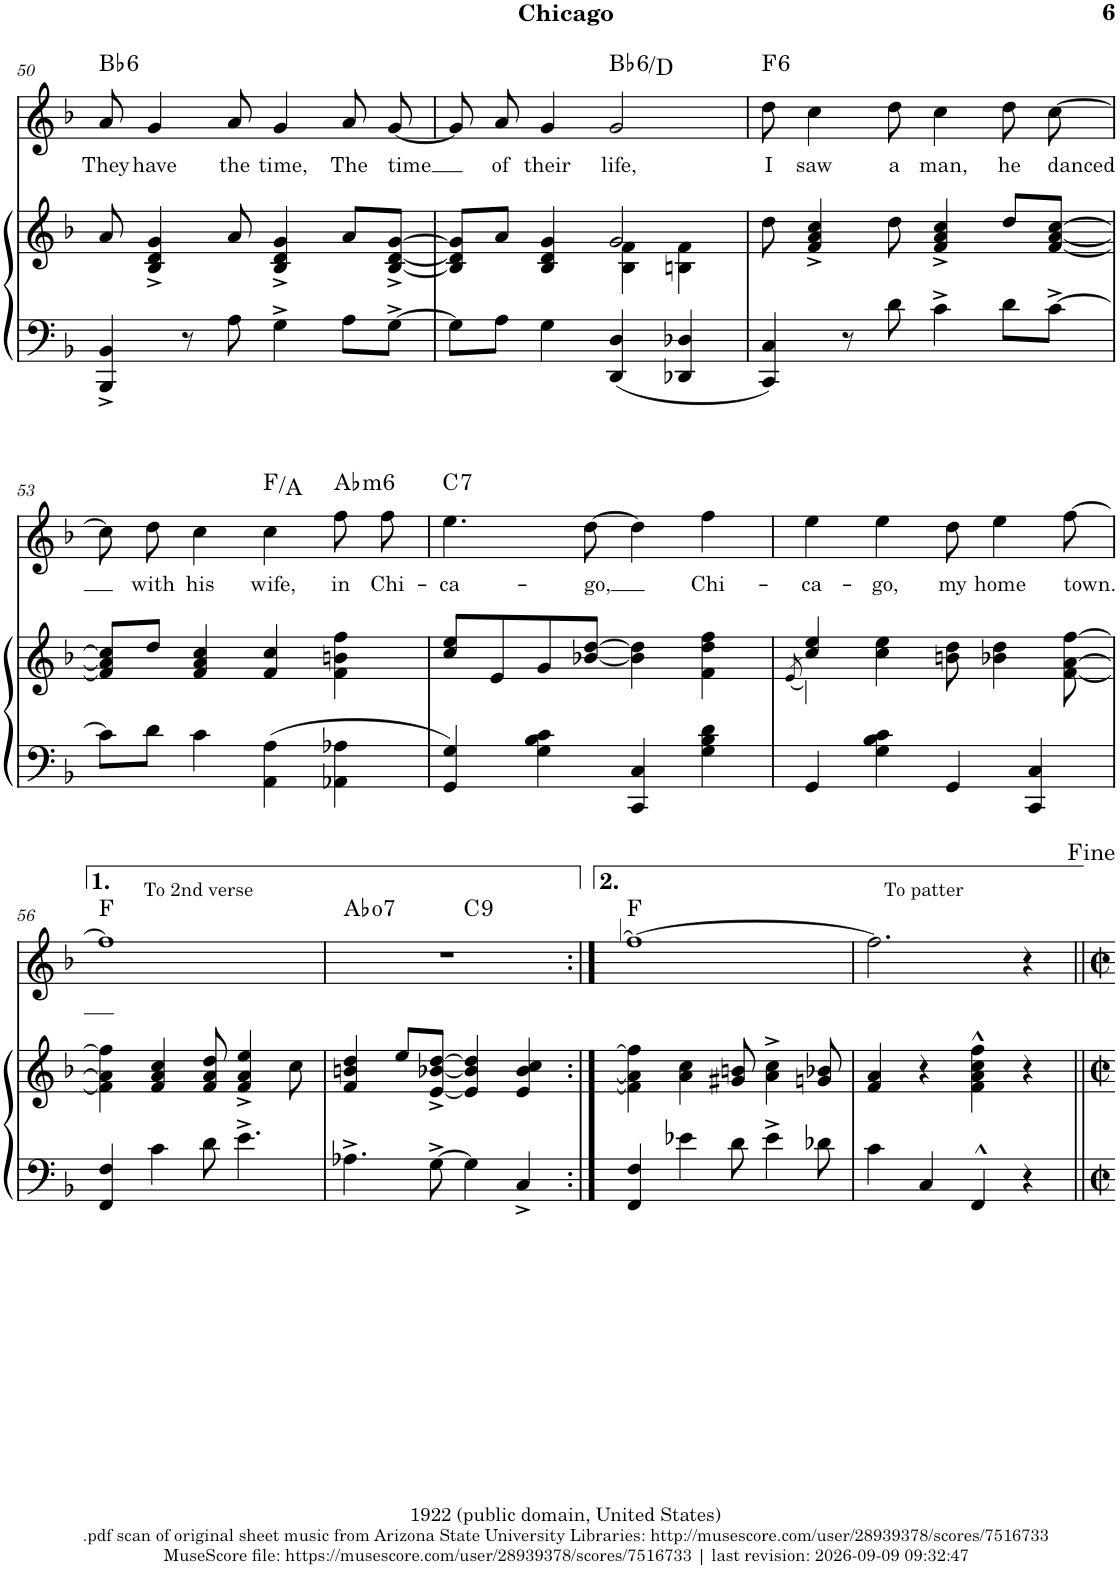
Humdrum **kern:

**kern	**kern	**kern	**text	**harte
*part2	*part2	*part1	*part1	*part1
*staff3	*staff2	*staff1	*staff1	*
*I"Piano	*	*I"Voice	*	*
*I'Pno	*	*	*	*
!!LO:PB:g=z
*clefF4	*clefG2	*clefG2	*	*
*k[b-]	*k[b-]	*k[b-]	*	*
*M4/4	*M4/4	*M4/4	*	*
*met(c)	*met(c)	*met(c)	*	*
=50	=50	=50	=50	=50
!	!	!	!LO:LY:b	!LO:H:kt=6
4BBB-/^ 4BB-/^	8a/	8a/	They	Bb:maj6
!	!	!	!LO:LY:b	!
.	4B-/^ 4d/^ 4g/^	4g/	have	.
8r	.	.	.	.
!	!	!	!LO:LY:b	!
8A\	8a/	8a/	the	.
!	!	!	!LO:LY:b	!
4G^\	4B-/^ 4d/^ 4g/^	4g/	time,	.
!	!	!	!LO:LY:b	!
8A\L	8a/L	8a/L	The	.
!	!	!	!LO:LY:b	!
[8G^\J	[8B-/^ [8d/^ [8g/^J	[8g/J	time	.
=51	=51	=51	=51	=51
*	*^	*	*	*
8G\L]	8B-/] 8d/] 8g/]L	2ryy	8g/L]	.	.
!	!	!	!	!LO:LY:b	!
8A\J	8a/J	.	8a/J	of	.
!	!	!	!	!LO:LY:b	!
4G\	4B-/ 4d/ 4g/	.	4g/	their	.
!	!	!	!	!LO:LY:b	!LO:H:kt=6
4DD/ 4D/	2g/	4B-\ 4f\	2g/	life,	Bb:maj6/3
4DD-X/ 4D-X/	.	4Bn\ 4f\	.	.	.
=52	=52	=52	=52	=52	=52
!	!	!	!	!LO:LY:b	!LO:H:kt=6
*	*v	*v	*	*	*
4CC/ 4C/	8dd\	8dd\	I	F:maj6
!	!	!	!LO:LY:b	!
.	4f/^ 4a/^ 4cc/^	4cc\	saw	.
8r	.	.	.	.
!	!	!	!LO:LY:b	!
8d\	8dd\	8dd\	a	.
!	!	!	!LO:LY:b	!
4c^\	4f/^ 4a/^ 4cc/^	4cc\	man,	.
!	!	!	!LO:LY:b	!
8d\L	8dd/L	8dd\L	he	.
!	!	!	!LO:LY:b	!
[8c^\J	[8f/ [8a/ [8cc/J	[8cc\J	danced	.
!!LO:LB:g=z
=53	=53	=53	=53	=53
8c\L]	8f/] 8a/] 8cc/]L	8cc\L]	.	.
!	!	!	!LO:LY:b	!
8d\J	8dd/J	8dd\J	with	.
!	!	!	!LO:LY:b	!
4c\	4f/ 4a/ 4cc/	4cc\	his	.
!	!	!	!LO:LY:b	!
4AA\ 4A\	4f/ 4cc/	4cc\	wife,	F:maj/3
!	!	!	!LO:LY:b	!LO:H:kt=m6
4AA-X\ 4A-X\	4f\ 4bn\ 4ff\	8ff\L	in	Ab:min6
!	!	!	!LO:LY:b	!
.	.	8ff\J	Chi-	.
=54	=54	=54	=54	=54
!	!	!	!LO:LY:b	!LO:H:kt=7
4GG/ 4G/	8cc/ 8ee/L	4.ee\	-ca-	C:7
.	8e/	.	.	.
4G\ 4B-\ 4c\	8g/	.	.	.
!	!	!	!LO:LY:b	!
.	[8b-X/ [8dd/J	[8dd\	-go,	.
4CC/ 4C/	4b-\] 4dd\]	4dd\]	.	.
!	!	!	!LO:LY:b	!
4G\ 4B-\ 4d\	4f\ 4dd\ 4ff\	4ff\	Chi-	.
=55	=55	=55	=55	=55
*	*^	*	*	*
.	.	[<8qe/	.	.	.
!	!	!	!	!LO:LY:b	!
4GG/	4cc/ 4ee/	4e\]	4ee\	-ca-	.
!	!	!	!	!LO:LY:b	!
4G\ 4B-\ 4c\	4cc\ 4ee\	2.ryy	4ee\	-go,	.
!	!	!	!	!LO:LY:b	!
4GG/	8bn\ 8dd\	.	8dd\	my	.
!	!	!	!	!LO:LY:b	!
.	4b-X\ 4dd\	.	4ee\	home	.
4CC/ 4C/	.	.	.	.	.
!	!	!	!	!LO:LY:b	!
.	[8f\ [8a\ [8ff\	.	[8ff\	town.	.
*	*v	*v	*	*	*
!!LO:LB:g=z
!!LO:REH:place=s1:a:cj:enc=none:fs=9:t=To 2nd verse
=56	=56	=56	=56	=56
4FF/ 4F/	4f\] 4a\] 4ff\]	1ff]	.	F:maj
4c\	4f/ 4a/ 4cc/	.	.	.
8d\	8f/ 8a/ 8dd/	.	.	.
4.e^\	4f/^ 4a/^ 4ee/^	.	.	.
.	8cc\	.	.	.
=57	=57	=57	=57	=57
!	!	!	!	!LO:H:kt=7
*	*	*^	*	*
4.A-X^\	4f/ 4bn/ 4dd/	1r	2ryy	.	Ab:dim7
.	8ee/L	.	.	.	.
[8G^\	[8e/^ [8b-X/^ [8dd/^J	.	.	.	.
!	!	!	!	!	!LO:H:kt=9
4G\]	4e/] 4b-/] 4dd/]	.	2ryy	.	C:9
4C^/	4e/Z 4b-/Z 4cc/Z	.	.	.	.
*	*	*v	*v	*	*
=58:|!	=58:|!	=58:|!	=58:|!	=58:|!
.	[8qf [8qa [8qff	[8qff/	.	.
4FF/ 4F/	4f\] 4a\] 4ff\]	1ff_	.	F:maj
4e-X\	4a\ 4cc\	.	.	.
8d\	8g#X/ 8bn/	.	.	.
4e-^\	4a\^ 4cc\^	.	.	.
8d-X\	8gn/ 8b-X/	.	.	.
!!LO:REH:place=s1:a:cj:enc=none:fs=9:t=To patter
=59	=59	=59	=59	=59
4c\	4f/ 4a/	2.ff\]	.	.
4C/	4r	.	.	.
4FF^^/	4f\^^ 4a\^^ 4cc\^^ 4ff\^^	.	.	.
4r	4r	4r	.	.
=||	=||	=||	=||	=||
*-	*-	*-	*-	*-
